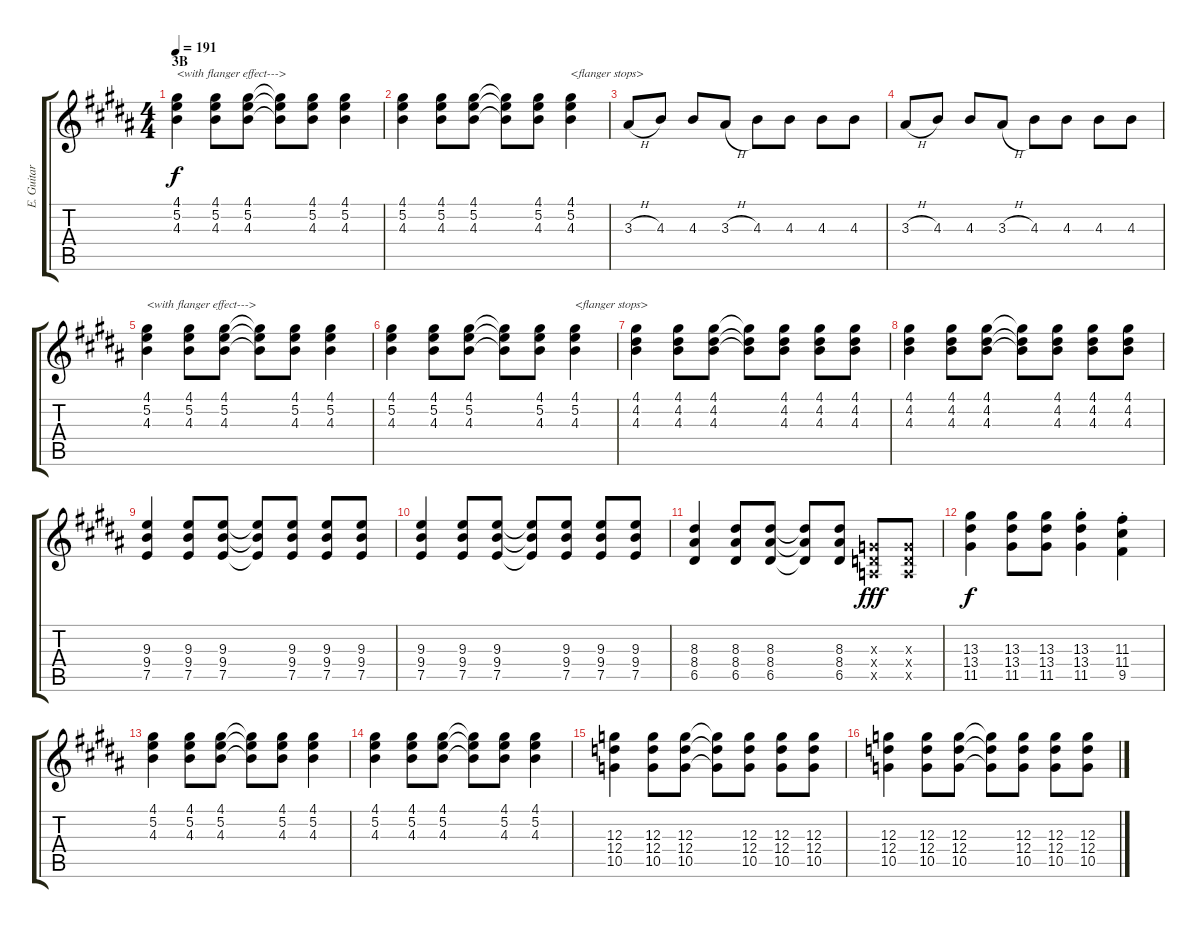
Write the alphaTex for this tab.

\track ("E. Guitar I" "E. Guitar ") {instrument overdrivenguitar}
\staff {score tabs}
\tuning (E4 B3 G3 D3 A2 E2) {hide}
\ts (4 4)
\section ("" "3B")
\tempo 191
\clef g2
\ks b
(4.1 5.2 4.3).4{txt "<with flanger effect--->" dy f} (4.1 5.2 4.3).8 (4.1 5.2 4.3).8 (4.1{t} 5.2{t} 4.3{t}).8 (4.1 5.2 4.3).8 (4.1 5.2 4.3).4 |
(4.1 5.2 4.3).4 (4.1 5.2 4.3).8 (4.1 5.2 4.3).8 (4.1{t} 5.2{t} 4.3{t}).8 (4.1 5.2 4.3).8 (4.1 5.2 4.3).4{txt "<flanger stops>"} |
3.3{h}.8 4.3.8 4.3.8 3.3{h}.8 4.3.8 4.3.8 4.3.8 4.3.8 |
3.3{h}.8 4.3.8 4.3.8 3.3{h}.8 4.3.8 4.3.8 4.3.8 4.3.8 |
(4.1 5.2 4.3).4{txt "<with flanger effect--->"} (4.1 5.2 4.3).8 (4.1 5.2 4.3).8 (4.1{t} 5.2{t} 4.3{t}).8 (4.1 5.2 4.3).8 (4.1 5.2 4.3).4 |
(4.1 5.2 4.3).4 (4.1 5.2 4.3).8 (4.1 5.2 4.3).8 (4.1{t} 5.2{t} 4.3{t}).8 (4.1 5.2 4.3).8 (4.1 5.2 4.3).4{txt "<flanger stops>"} |
(4.1 4.2 4.3).4 (4.1 4.2 4.3).8 (4.1 4.2 4.3).8 (4.1{t} 4.2{t} 4.3{t}).8 (4.1 4.2 4.3).8 (4.1 4.2 4.3).8 (4.1 4.2 4.3).8 |
(4.1 4.2 4.3).4 (4.1 4.2 4.3).8 (4.1 4.2 4.3).8 (4.1{t} 4.2{t} 4.3{t}).8 (4.1 4.2 4.3).8 (4.1 4.2 4.3).8 (4.1 4.2 4.3).8 |
(9.3 9.4 7.5).4 (9.3 9.4 7.5).8 (9.3 9.4 7.5).8 (9.3{t} 9.4{t} 7.5{t}).8 (9.3 9.4 7.5).8 (9.3 9.4 7.5).8 (9.3 9.4 7.5).8 |
(9.3 9.4 7.5).4 (9.3 9.4 7.5).8 (9.3 9.4 7.5).8 (9.3{t} 9.4{t} 7.5{t}).8 (9.3 9.4 7.5).8 (9.3 9.4 7.5).8 (9.3 9.4 7.5).8 |
(8.3 8.4 6.5).4 (8.3 8.4 6.5).8 (8.3 8.4 6.5).8 (8.3{t} 8.4{t} 6.5{t}).8 (8.3 8.4 6.5).8 (0.3{x} 0.4{x} 0.5{x}).8{dy fff} (0.3{x} 0.4{x} 0.5{x}).8 |
(13.3 13.4 11.5).4{dy f} (13.3 13.4 11.5).8 (13.3 13.4 11.5).8 (13.3{st} 13.4{st} 11.5{st}).4 (11.3{st} 11.4{st} 9.5{st}).4 |
(4.1 5.2 4.3).4 (4.1 5.2 4.3).8 (4.1 5.2 4.3).8 (4.1{t} 5.2{t} 4.3{t}).8 (4.1 5.2 4.3).8 (4.1 5.2 4.3).4 |
(4.1 5.2 4.3).4 (4.1 5.2 4.3).8 (4.1 5.2 4.3).8 (4.1{t} 5.2{t} 4.3{t}).8 (4.1 5.2 4.3).8 (4.1 5.2 4.3).4 |
(12.3 12.4 10.5).4 (12.3 12.4 10.5).8 (12.3 12.4 10.5).8 (12.3{t} 12.4{t} 10.5{t}).8 (12.3 12.4 10.5).8 (12.3 12.4 10.5).8 (12.3 12.4 10.5).8 |
(12.3 12.4 10.5).4 (12.3 12.4 10.5).8 (12.3 12.4 10.5).8 (12.3{t} 12.4{t} 10.5{t}).8 (12.3 12.4 10.5).8 (12.3 12.4 10.5).8 (12.3 12.4 10.5).8
